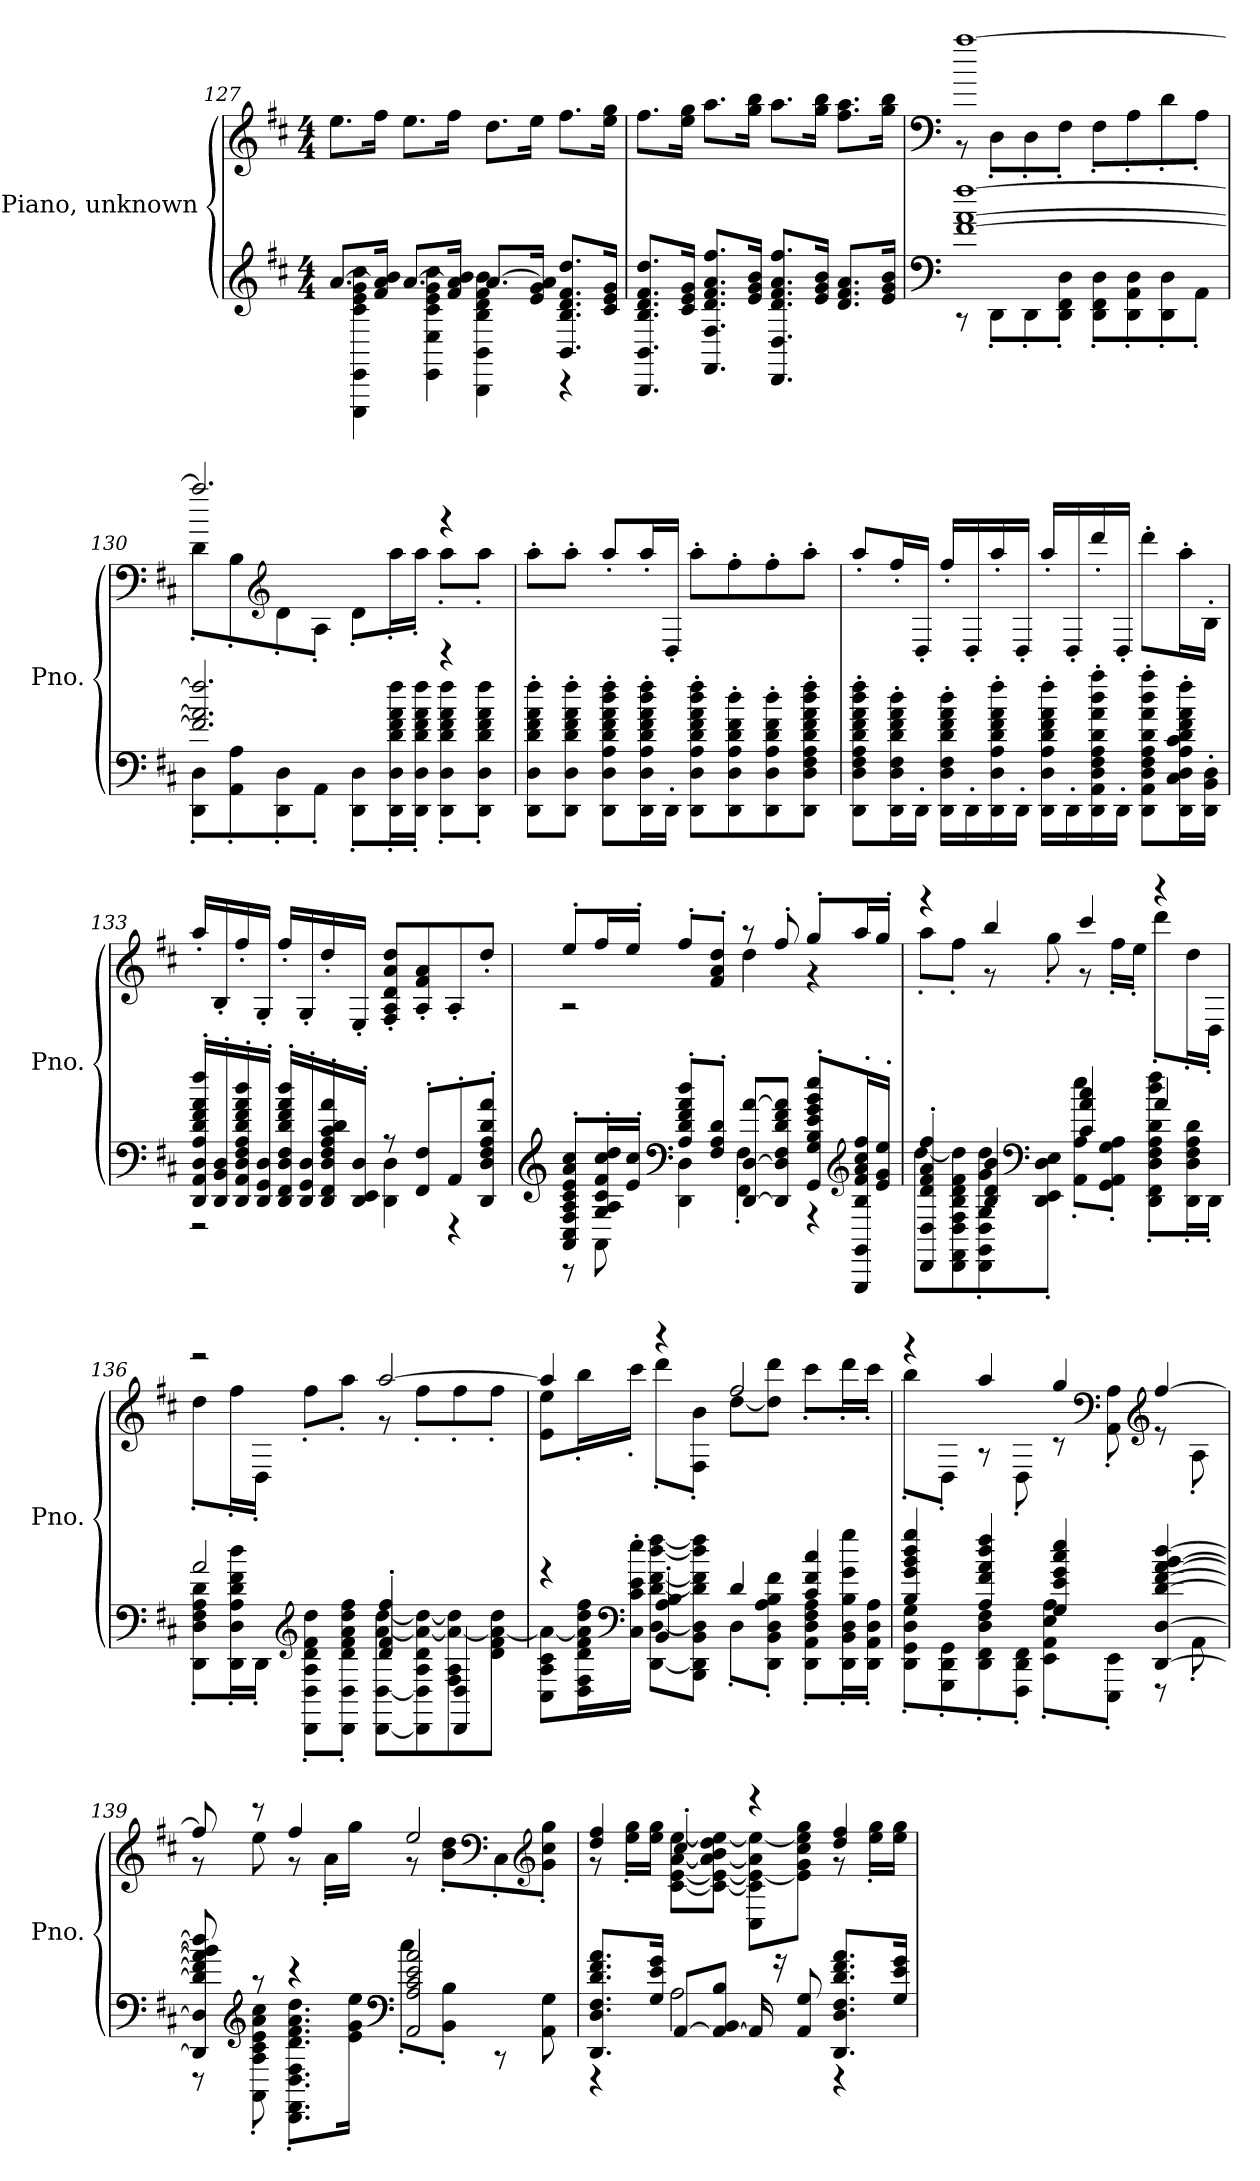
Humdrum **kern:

**kern	**kern
*part1	*part1
*staff2	*staff1
*I"Piano, unknown	*
*I'Pno.	*
!!LO:LB:g=z
*clefG2	*clefG2
*k[f#c#]	*k[f#c#]
*M4/4	*M4/4
=127	=127
*^	*
[8.a/L	4EEE\ 4EE\ 4c#\ 4e\ 4g\ 4cc#\	8.ee\L
16f#/ 16a/] 16b/Jk	.	16ff#\Jk
[8.a/L	4EE\ 4E\ 4c#\ 4e\ 4g\ 4cc#\	8.ee\L
16f#/ 16a/] 16b/Jk	.	16ff#\Jk
[8.a/L	4BBB\ 4BB\ 4B\ 4d\ 4f#\ 4b\	8.dd\L
16e/ 16g/ 16a/]Jk	.	16ee\Jk
8.BB/ 8.B/ 8.d/ 8.f#/ 8.dd/L	4r	8.ff#\L
16c#/ 16e/ 16g/Jk	.	16ee\ 16gg\Jk
*v	*v	*
=128	=128
8.BBB/ 8.BB/ 8.B/ 8.d/ 8.f#/ 8.dd/L	8.ff#\L
16c#/ 16e/ 16g/Jk	16ee\ 16gg\Jk
8.FF#/ 8.F#/ 8.d/ 8.f#/ 8.a/ 8.ff#/L	8.aa\L
16e/ 16g/ 16b/Jk	16gg\ 16bb\Jk
8.DD/ 8.D/ 8.d/ 8.f#/ 8.a/ 8.ff#/L	8.aa\L
16e/ 16g/ 16b/Jk	16gg\ 16bb\Jk
8.d/ 8.f#/ 8.a/L	8.ff#\ 8.aa\L
16e/ 16g/ 16b/Jk	16gg\ 16bb\Jk
=129	=129
*clefF4	*clefF4
*^	*^
[1f# [1a [1ff#	8r	[1aa	8r
.	8DD'\L	.	8D'\L
.	8DD'\	.	8D'\
.	8DD\' 8FF#\' 8D\'J	.	8F#'\J
.	8DD\' 8FF#\' 8D\'L	.	8F#'\L
.	8DD\' 8AA\' 8D\'	.	8A'\
.	8DD\' 8D\'	.	8d'\
.	8AA'\J	.	8A'\J
!!LO:PB:g=z	!!
=130	=130	=130	=130
2.f#/] 2.a/] 2.ff#/]	8DD\' 8D\'L	2.aa/]	8d'\L
.	8AA\' 8A\'	.	8B'\
*	*	*clefG2	*
.	8DD\' 8D\'	.	8d'\
.	8AA'\J	.	8A'\J
.	8DD\' 8D\'L	.	8d'\L
.	16DD\' 16D\' 16d\' 16f#\' 16a\' 16ff#\'L	.	16aa'\L
.	16DD\' 16D\' 16d\' 16f#\' 16a\' 16ff#\'JJ	.	16aa'\JJ
4r	8DD\' 8D\' 8d\' 8f#\' 8a\' 8ff#\'L	4r	8aa'\L
.	8DD\' 8D\' 8d\' 8f#\' 8a\' 8ff#\'J	.	8aa'\J
*v	*v	*	*
*	*v	*v
=131	=131
8DD\' 8D\' 8d\' 8f#\' 8a\' 8ff#\'L	8aa'\L
8DD\' 8D\' 8d\' 8f#\' 8a\' 8ff#\'J	8aa'\J
8DD\' 8D\' 8A\' 8d\' 8f#\' 8a\' 8dd\' 8ff#\'L	8aa'/L
16DD\' 16D\' 16A\' 16d\' 16f#\' 16a\' 16dd\' 16ff#\'L	16aa'/L
16DD'\JJ	16D'/JJ
8DD\' 8D\' 8A\' 8d\' 8f#\' 8a\' 8dd\' 8ff#\'L	8aa'\L
8DD\' 8D\' 8A\' 8d\' 8f#\' 8dd\'	8ff#'\
8DD\' 8D\' 8A\' 8d\' 8f#\' 8dd\'	8ff#'\
8DD\' 8D\' 8F#\' 8A\' 8d\' 8f#\' 8a\' 8dd\' 8ff#\'J	8aa'\J
!!LO:LB:g=z
=132	=132
8DD\' 8D\' 8F#\' 8A\' 8d\' 8f#\' 8a\' 8dd\' 8ff#\'L	8aa'/L
16DD\' 16D\' 16F#\' 16d\' 16f#\' 16a\' 16dd\'L	16ff#'/L
16DD'\JJ	16D'/JJ
16DD\' 16D\' 16F#\' 16d\' 16f#\' 16a\' 16dd\'LL	16ff#'/LL
16DD'\	16D'/
16DD\' 16D\' 16A\' 16d\' 16f#\' 16a\' 16ff#\'	16aa'/
16DD'\JJ	16D'/JJ
16DD\' 16D\' 16A\' 16d\' 16f#\' 16a\' 16ff#\'LL	16aa'/LL
16DD'\	16D'/
16DD\' 16AA\' 16D\' 16F#\' 16A\' 16d\' 16a\' 16dd\' 16aa\'	16ddd'/
16DD'\JJ	16D'/JJ
8DD\' 8AA\' 8D\' 8F#\' 8A\' 8d\' 8a\' 8dd\' 8aa\'L	8ddd'\L
16DD\' 16C#\' 16D\' 16A\' 16c#\' 16d\' 16f#\' 16a\' 16ff#\'L	16aa'\L
16DD\' 16BB\' 16D\'JJ	16B'\JJ
=133	=133
*^	*
16DD/' 16AA/' 16D/' 16A/' 16d/' 16f#/' 16a/' 16ff#/'LL	2r	16aa'/LL
16DD/' 16BB/' 16D/'	.	16B'/
16DD/' 16AA/' 16D/' 16F#/' 16A/' 16d/' 16f#/' 16a/' 16dd/'	.	16ff#'/
16DD/' 16GG/' 16D/'JJ	.	16G'/JJ
16DD/' 16FF#/' 16D/' 16F#/' 16d/' 16f#/' 16a/' 16dd/'LL	.	16ff#'/LL
16DD/' 16GG/' 16D/'	.	16G'/
16DD/' 16FF#/' 16D/' 16F#/' 16A/' 16c#/' 16d/' 16a/'	.	16dd'/
16DD/' 16EE/' 16D/'JJ	.	16E'/JJ
8r	4DD\ 4D\	8F#/' 8A/' 8d/' 8a/' 8dd/'L
8FF#/' 8F#/'L	.	8A/' 8f#/' 8a/'
8AA'/	4r	8A'/
8DD/' 8D/' 8F#/' 8A/' 8d/' 8a/'J	.	8dd'/J
!!LO:LB:g=z
=134	=134	=134
*clefG2	*	*
*	*	*^
8AA/' 8C#/' 8F#/' 8A/' 8c#/' 8e/' 8a/' 8cc#/'L	8r	8ee'/L	2r
16G/' 16A/' 16c#/' 16f#/' 16cc#/' 16dd/'L	8AA\	16ff#/L	.
16e/' 16cc#/'JJ	.	16ee'/JJ	.
*clefF4	*	*	*
8A/' 8d/' 8f#/' 8a/' 8dd/'L	4DD\ 4D\	8ff#'/L	.
8F#/' 8A/' 8d/'J	.	8f#/' 8a/' 8dd/'J	.
[8DD/ [8D/ [8a/L	4FF#\' 4F#\'	8r	4dd\
8DD/] 8D/] 8F#/ 8d/ 8f#/ 8a/]J	.	8ff#'/	.
8GG/' 8G/' 8B/' 8e/' 8g/' 8b/' 8ee/'L	4r	8gg'/L	4r
*clefG2	*	*	*
16GGG/' 16GG/' 16B/' 16f#/' 16a/' 16cc#/' 16ff#/'L	.	16aa/L	.
16e/' 16g/' 16ee/'JJ	.	16gg'/JJ	.
=135	=135	=135	=135
4DD/' 4D/' 4d/' 4f#/' 4a/' 4ff#/'	[8dd\L	4r	8aa'\L
.	8DD\ 8FF#\ 8D\ 8F#\ 8B\ 8d\ 8f#\ 8dd\]	.	8ff#'\J
4B/ 4d/ 4b/	8DD\' 8GG\' 8D\' 8G\' 8g\' 8dd\'	4bb/	8r
*clefF4	*	*	*
.	8DD\' 8EE\' 8D\' 8E\'J	.	8gg'\
4c#/ 4a/ 4cc#/	8AA\' 8A\' 8ee\'L	4ccc#/	8r
.	8GG\' 8AA\' 8G\' 8A\'J	.	16ff#'\LL
.	.	.	16ee'\JJ
4a/	8DD\' 8FF#\' 8D\' 8F#\' 8A\' 8d\' 8dd\' 8ff#\'L	4r	8ddd'\L
.	16DD\' 16D\' 16F#\' 16A\' 16d\'L	.	16dd'\L
.	16DD'\JJ	.	16D'\JJ
!!LO:LB:g=z	!!
=136	=136	=136	=136
2a/	8DD\' 8D\' 8F#\' 8A\' 8d\'L	2r	8dd'\L
.	16DD\' 16D\' 16A\' 16d\' 16f#\' 16dd\'L	.	16ff#'\L
.	16DD'\JJ	.	16D'\JJ
*clefG2	*	*	*
.	8DD\' 8D\' 8A\' 8d\' 8f#\' 8dd\'L	.	8ff#'\L
.	8DD\' 8D\' 8d\' 8f#\' 8a\' 8dd\' 8ff#\'J	.	8aa'\J
4d/' 4f#/' 4ff#/'	[8DD\ [8D\ [8a\ [8dd\L	[2aa/	8r
.	8DD\] 8D\] 8A\ 8d\ 8a\_ 8dd\_	.	8ff#'\L
4DD/ 4D/	8F#\ 8A\ 8a\_ 8dd\]	.	8ff#'\
.	8d\ 8f#\ 8a\_ 8dd\J	.	8ff#'\J
=137	=137	=137	=137
4r	8C#\ 8A\ 8c#\ 8a\_L	4aa/]	8e\ 8ee\L
.	16D\ 16F#\ 16d\ 16f#\ 16a\] 16dd\ 16ff#\L	.	16bb'\L
*clefF4	*	*	*
.	16C#\' 16c#\' 16e\' 16ee\'JJ	.	16ccc#'\JJ
4BB/' 4A/' 4B/'	[8DD\ [8D\ [8d\ [8f#\ [8dd\ [8ff#\L	4r	8ddd'\L
.	8BBB\ 8DD\] 8BB\ 8D\] 8d\] 8f#\] 8dd\] 8ff#\]J	.	8F#\' 8b\'J
4d/	8D'\L	2ff#/	[8dd\L
.	8DD\' 8BB\' 8D\' 8A\' 8B\' 8f#\'J	.	8dd\] 8ddd\J
4c#/ 4f#/ 4cc#/	8DD\' 8AA\' 8D\' 8F#\' 8A\'L	.	8ccc#'\L
.	16DD\' 16BB\' 16D\' 16B\' 16g\' 16gg\'L	.	16ddd'\L
.	16DD\' 16AA\' 16D\' 16A\'JJ	.	16ccc#'\JJ
!!LO:LB:g=z	!!
=138	=138	=138	=138
4B/ 4g/ 4b/ 4dd/ 4gg/	8DD\' 8GG\' 8D\' 8G\'L	4r	8bb'\L
.	8GGG\' 8DD\' 8GG\'	.	8D'\J
4A/ 4f#/ 4a/ 4dd/ 4ff#/	8DD\' 8FF#\' 8D\' 8F#\'	4aa/	8r
.	8FFF#\' 8DD\' 8FF#\'J	.	8D'\
4G/ 4e/ 4g/ 4cc#/ 4ee/	8EE\' 8AA\' 8E\' 8A\'L	4gg/	8r
*	*	*clefF4	*
.	8EEE\' 8EE\'J	.	8AA\' 8A\'
*	*	*clefG2	*
[4DD/ [4D/ [4d/ [4f#/ [4a/ [4b/ [4dd/	8r	[4ff#/	8r
.	8AA'\	.	8A'\
=139	=139	=139	=139
8DD/] 8D/] 8d/] 8f#/] 8a/] 8b/] 8dd/]	8r	8ff#/]	8r
*clefG2	*	*	*
8r	8AA\' 8A\' 8c#\' 8e\' 8a\' 8cc#\'	8r	8ee\
4r	8.DD\' 8.FF#\' 8.D\' 8.F#\' 8.d\' 8.f#\' 8.a\' 8.dd\'L	4ff#/	8r
.	.	.	16a'\LL
.	16e\ 16g\ 16ee\Jk	.	16gg\JJ
*clefF4	*	*	*
2AA/ 2A/ 2c#/ 2e/ 2a/	8cc#'\L	2ee/	8r
.	8BB\' 8B\'J	.	8b\' 8dd\'L
*	*	*clefF4	*
.	8r	.	8C#'\
*	*	*clefG2	*
.	8AA\ 8G\	.	8g\' 8cc#\' 8gg\'J
!!LO:LB:g=z	!!
=140	=140	=140	=140
8.DD/ 8.D/ 8.F#/ 8.d/ 8.f#/ 8.a/L	4r	4dd/ 4ff#/	8r
.	.	.	16ee\' 16gg\'LL
16G/ 16e/ 16g/Jk	.	.	16ee\ 16gg\JJ
[8AA/L	2A\	4cc#'/	[8c#\ [8e\ [8a\ [8ee\L
8AA/_ 8BB/ 8B/J	.	.	8c#\_ 8e\_ 8a\_ 8b\ 8dd\ 8ee\_J
16AA/]	.	4r	8C#\ 8c#\] 8e\_ 8a\] 8ee\_L
16r	.	.	.
8AA/ 8G/	.	.	8e\] 8g\ 8cc#\ 8ee\] 8gg\J
8.DD/ 8.D/ 8.F#/ 8.d/ 8.f#/ 8.a/L	4r	4dd/ 4ff#/	8r
.	.	.	16ee\' 16gg\'LL
16G/ 16e/ 16g/Jk	.	.	16ee\ 16gg\JJ
*v	*v	*	*
*	*v	*v
=	=
*-	*-
